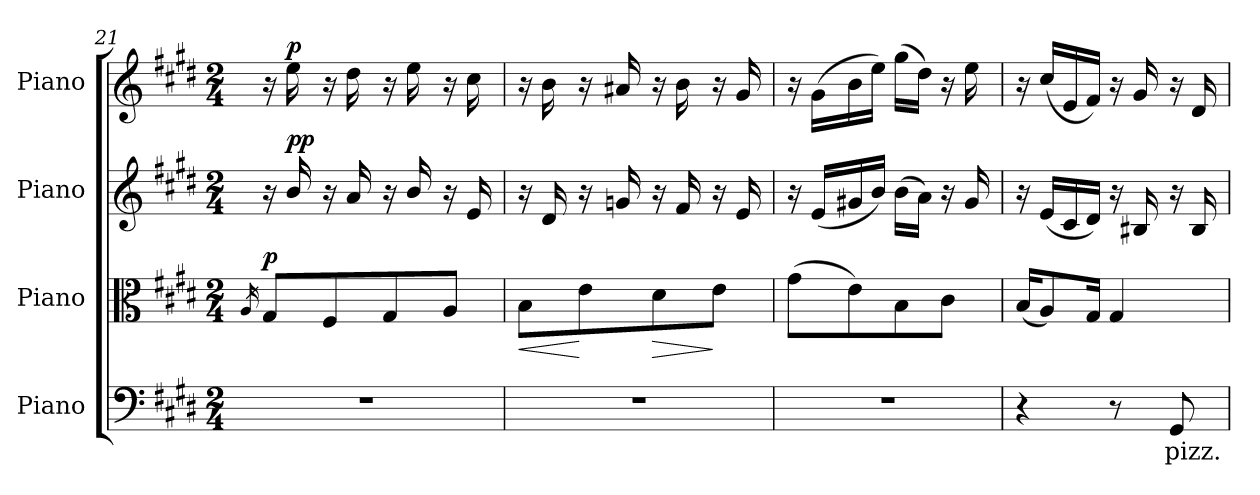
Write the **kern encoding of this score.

**kern	**text	**kern	**dynam	**kern	**dynam	**kern	**dynam
*part4	*part4	*part3	*part3	*part2	*part2	*part1	*part1
*staff4	*staff4	*staff3	*staff3	*staff2	*staff2	*staff1	*staff1
*I"Piano	*	*I"Piano	*	*I"Piano	*	*I"Piano	*
*I'Pno	*	*I'Pno	*	*I'Pno	*	*I'Pno	*
*clefF4	*	*clefC3	*	*clefG2	*	*clefG2	*
*k[f#c#g#d#]	*	*k[f#c#g#d#]	*	*k[f#c#g#d#]	*	*k[f#c#g#d#]	*
*M2/4	*	*M2/4	*	*M2/4	*	*M2/4	*
=21	=21	=21	=21	=21	=21	=21	=21
.	.	16qA/	.	.	.	.	.
!	!	!	!LO:DY:a	!	!	!	!
2r	.	8G#/L	p	16r	.	16r	.
!	!	!	!	!	!LO:DY:a	!	!
!	!	!	!	!	!LO:DY:n=1:a	!	!LO:DY:a
.	.	.	.	16b/	p p	16ee\	p
.	.	8F#/	.	16r	.	16r	.
.	.	.	.	16a/	.	16dd#\	.
.	.	8G#/	.	16r	.	16r	.
.	.	.	.	16b/	.	16ee\	.
.	.	8A/J	.	16r	.	16r	.
.	.	.	.	16e/	.	16cc#\	.
=22	=22	=22	=22	=22	=22	=22	=22
!	!	!	!LO:HP:b	!	!	!	!
2r	.	8B\L	<	16r	.	16r	.
.	.	.	.	16d#/	.	16b\	.
.	.	8e\	[	16r	.	16r	.
.	.	.	.	16gn/	.	16a#X/	.
!	!	!	!LO:HP:b	!	!	!	!
.	.	8d#\	>	16r	.	16r	.
.	.	.	.	16f#/	.	16b\	.
.	.	8e\J	]	16r	.	16r	.
.	.	.	.	16e/	.	16g#/	.
!!LO:LB:g=z
=23	=23	=23	=23	=23	=23	=23	=23
2r	.	(8g#\L	.	16r	.	16r	.
.	.	.	.	(16e/LL	.	(16g#\LL	.
.	.	8e\)	.	16g#X/	.	16b\	.
.	.	.	.	16b/JJ)	.	16ee\JJ)	.
.	.	8B\	.	(16b\LL	.	(16gg#\LL	.
.	.	.	.	16a\JJ)	.	16dd#\JJ)	.
.	.	8c#\J	.	16r	.	16r	.
.	.	.	.	16g#/	.	16ee\	.
=24	=24	=24	=24	=24	=24	=24	=24
4r	.	(16B/KL	.	16r	.	16r	.
.	.	8A/)	.	(16e/LL	.	(16cc#/LL	.
.	.	.	.	16c#/	.	16e/	.
.	.	16G#/Jk	.	16d#/JJ)	.	16f#/JJ)	.
8r	.	4G#/	.	16r	.	16r	.
.	.	.	.	16B#X/	.	16g#/	.
!	!LO:LY:b	!	!	!	!	!	!
8GG#/	pizz.	.	.	16r	.	16r	.
.	.	.	.	16B#/	.	16d#/	.
=	=	=	=	=	=	=	=
*-	*-	*-	*-	*-	*-	*-	*-
